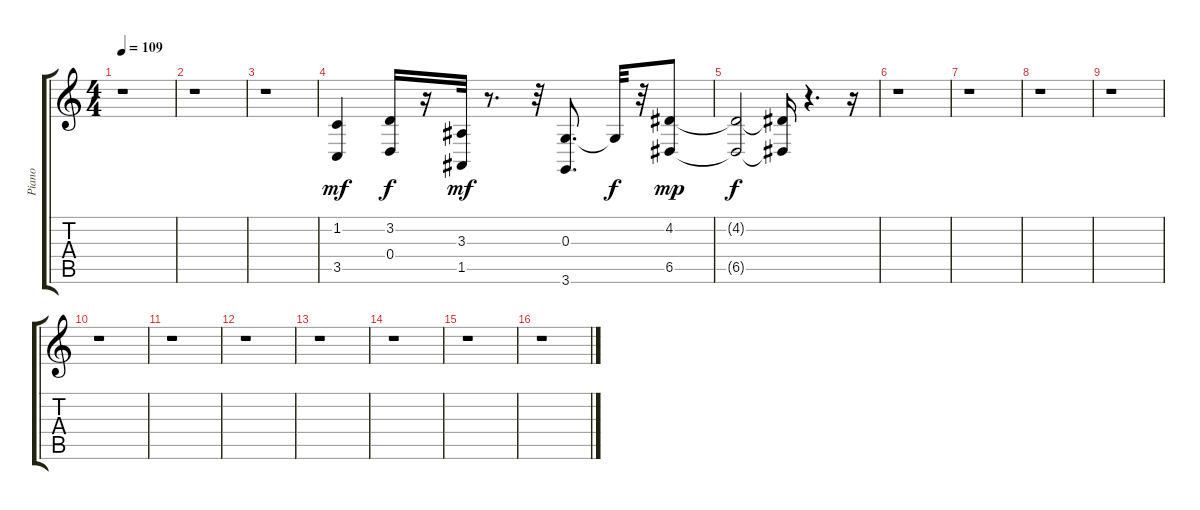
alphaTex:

\track ("Piano" "Piano") {instrument electricgrandpiano}
\staff {score tabs}
\tuning (E4 B3 G3 D3 A2 E2) {hide}
\ts (4 4)
\tempo 109
\clef g2
\ks c
r.1{dy f} |
r.1 |
r.1 |
(1.2 3.5).4{dy mf} (3.2 0.4).16{dy f} r.16 (3.3 1.5).32{dy mf} r.8{d} r.32 (0.3 3.6).8{d} 0.3{t}.32{dy f} r.32 (4.2 6.5).8{dy mp} |
(4.2{t} 6.5{t}).2{dy f} (4.2{t} 6.5{t}).16 r.4{d} r.16 |
r.1 |
r.1 |
r.1 |
r.1 |
r.1 |
r.1 |
r.1 |
r.1 |
r.1 |
r.1 |
r.1
